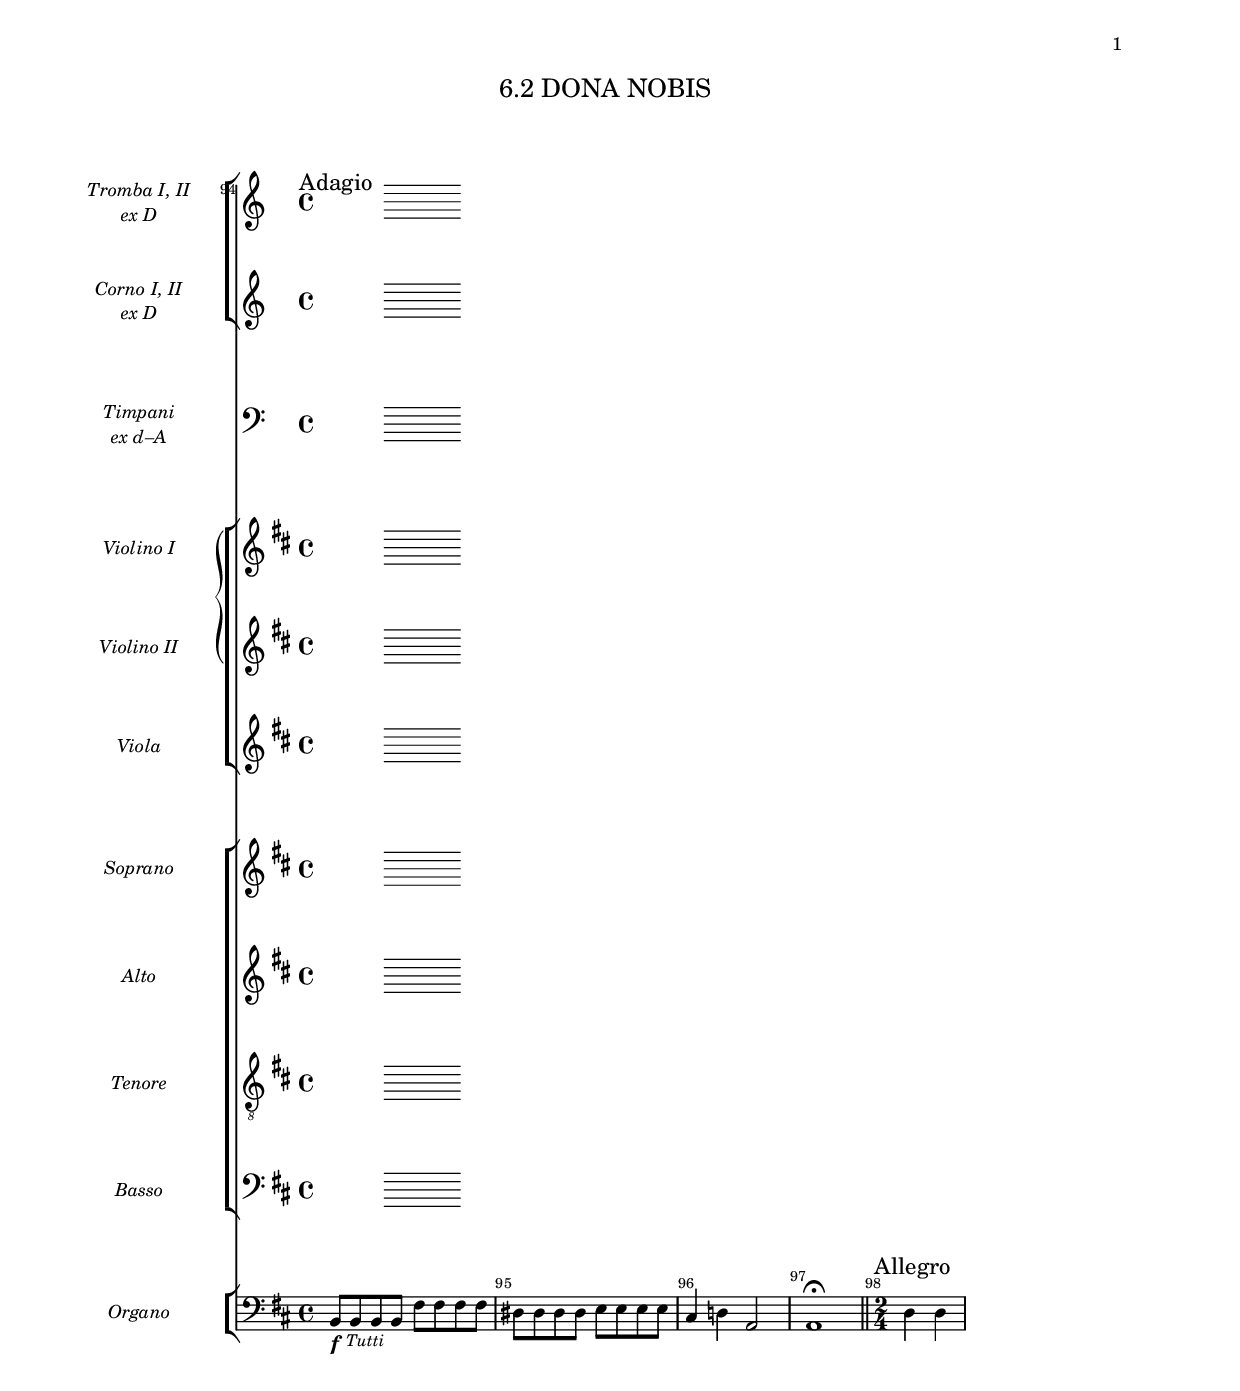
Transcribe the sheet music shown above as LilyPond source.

% (c) 2019 by Wolfgang Esser-Skala.
% This file is licensed under the Creative Commons Attribution-NonCommercial-ShareAlike 4.0 International License.
% To view a copy of this license, visit http://creativecommons.org/licenses/by-nc-sa/4.0/.

\version "2.18.0"

\include "../definitions.ly"

\paper {
	#(set-paper-size "a4" 'portrait)
	two-sided = ##t
	top-margin = 1\cm
	bottom-margin = .5\cm
	outer-margin = 2\cm
	inner-margin = 1.5\cm
	indent = 2.5\cm

	system-system-spacing =
    #'((basic-distance . 30)
       (minimum-distance . 30)
       (padding . -100)
       (stretchability . 0))

	top-system-spacing =
    #'((basic-distance . 20)
       (minimum-distance . 20)
       (padding . -100)
       (stretchability . 0))

	top-markup-spacing =
    #'((basic-distance . 5)
       (minimum-distance . 5)
       (padding . -100)
       (stretchability . 0))

	markup-system-spacing =
    #'((basic-distance . 15)
       (minimum-distance . 15)
       (padding . -100)
       (stretchability . 0))

	last-bottom-spacing =
    #'((basic-distance . 0)
       (minimum-distance . 0)
       (padding . 0)
       (stretchability . 1.0e7))
}

#(set-global-staff-size 15.87)

\book {
% 	\bookpart {
% 		\header {
% 			movement = "1 KYRIE"
% 		}
% 		\score {
% 			<<
% 				\new StaffGroup <<
% 					\new GrandStaff <<
% 						\new Staff {
% 							\set Staff.instrumentName = "Flauto I"
% 							\KyrieFlautoI
% 						}
% 						\new Staff {
% 							\set Staff.instrumentName = "Flauto II"
% 							\KyrieFlautoII
% 						}
% 					>>
% 				>>
% 				\new StaffGroup <<
% 					\new Staff <<
% 						\set Staff.instrumentName = \markup { \center-column { "Corno I, II" "ex G" } }
% 						\partcombine \KyrieCornoI \KyrieCornoII
% 					>>
% 				>>
% 				\new StaffGroup <<
% 					\new GrandStaff \with { \violinGroupDistance } <<
% 						\new Staff {
% 							\set Staff.instrumentName = "Violino I"
% 							\KyrieViolinoI
% 						}
% 						\new Staff {
% 							\set Staff.instrumentName = "Violino II"
% 							\KyrieViolinoII
% 						}
% 					>>
% 					\new Staff {
% 							\set Staff.instrumentName = "Viola"
% 							\KyrieViola
% 						}
% 				>>
% 				\new ChoirStaff <<
% 					\new Staff {
% 						\set Staff.instrumentName = \SopranoIncipit
% 						\override Staff.InstrumentName.self-alignment-Y = ##f
% 						\override Staff.InstrumentName.self-alignment-X = #RIGHT
% 						\new Voice = "Soprano" { \dynamicUp \KyrieSopranoNotes }
% 					}
% 					\new Lyrics \lyricsto Soprano \KyrieSopranoLyrics
% 
% 					\new Staff {
% 						\set Staff.instrumentName = \AltoIncipit
% 						\override Staff.InstrumentName.self-alignment-Y = ##f
% 						\override Staff.InstrumentName.self-alignment-X = #RIGHT
% 						\new Voice = "Alto" { \dynamicUp \KyrieAltoNotes }
% 					}
% 					\new Lyrics \lyricsto Alto \KyrieAltoLyrics
% 
% 					\new Staff {
% 						\set Staff.instrumentName = \TenoreIncipit
% 						\override Staff.InstrumentName.self-alignment-Y = ##f
% 						\override Staff.InstrumentName.self-alignment-X = #RIGHT
% 						\new Voice = "Tenore" { \dynamicUp \KyrieTenoreNotes }
% 					}
% 					\new Lyrics \lyricsto Tenore \KyrieTenoreLyrics
% 
% 					\new Staff {
% 						\set Staff.instrumentName = "Basso"
% 						\new Voice = "Basso" { \dynamicUp \KyrieBassoNotes }
% 					}
% 					\new Lyrics \lyricsto Basso \KyrieBassoLyrics
% 				>>
% 				\new StaffGroup <<
% 					\new Staff {
% 						\set Staff.instrumentName = "Organo"
% 						\KyrieOrgano
% 					}
% 				>>
% 				\new FiguredBass {
% 					\KyrieBassFigures
% 				}
% 			>>
% 			\layout { }
% 			\midi { \tempo 2 = 90 }
% 		}
% 	}
% 	\bookpart {
% 		\header {
% 			movement = "2.1 GLORIA"
% 		}
% 		\score {
% 			<<
% 				\new StaffGroup <<
% 					\new Staff <<
% 						\set Staff.instrumentName = \markup { \center-column { "Tromba I, II" "ex D" } }
% 						\partcombine \GloriaTrombaI \GloriaTrombaII
% 					>>
% 					\new Staff <<
% 						\set Staff.instrumentName = \markup { \center-column { "Corno I, II" "ex D" } }
% 						\partcombine \GloriaCornoI \GloriaCornoII
% 					>>
% 				>>
% 				\new Staff {
% 					\set Staff.instrumentName = \markup { \center-column { "Timpani" "ex d–A" } }
% 					\GloriaTimpani
% 				}
% 				\new StaffGroup <<
% 					\new GrandStaff \with { \violinGroupDistance } <<
% 						\new Staff {
% 							\set Staff.instrumentName = "Violino I"
% 							\GloriaViolinoI
% 						}
% 						\new Staff {
% 							\set Staff.instrumentName = "Violino II"
% 							\GloriaViolinoII
% 						}
% 					>>
% 					\new Staff {
% 						\set Staff.instrumentName = "Viola"
% 						\GloriaViola
% 					}
% 				>>
% 				\new ChoirStaff <<
% 					\new Staff {
% 						\set Staff.instrumentName = "Soprano"
% 						\new Voice = "Soprano" { \dynamicUp \GloriaSopranoNotes }
% 					}
% 					\new Lyrics \lyricsto Soprano \GloriaSopranoLyrics
% 					
% 					\new Staff {
% 						\set Staff.instrumentName = "Alto"
% 						\new Voice = "Alto" { \dynamicUp \GloriaAltoNotes }
% 					}
% 					\new Lyrics \lyricsto Alto \GloriaAltoLyrics
% 					
% 					\new Staff {
% 						\set Staff.instrumentName = "Tenore"
% 						\new Voice = "Tenore" { \dynamicUp \GloriaTenoreNotes }
% 					}
% 					\new Lyrics \lyricsto Tenore \GloriaTenoreLyrics
% 					
% 					\new Staff {
% 						\set Staff.instrumentName = "Basso"
% 						\new Voice = "Basso" { \dynamicUp \GloriaBassoNotes }
% 					}
% 					\new Lyrics \lyricsto Basso \GloriaBassoLyrics
% 				>>
% 				\new StaffGroup <<
% 					\new Staff {
% 						\set Staff.instrumentName = "Organo"
% 						\GloriaOrgano
% 					}
% 				>>
% 				\new FiguredBass {
% 					\GloriaBassFigures
% 				}
% 			>>
% 			\layout { }
% 			\midi { \tempo 4. = 70 }
% 		}
% 	}
% 	\bookpart {
% 		\header {
% 			movement = "2.2 QUI TOLLIS"
% 		}
% 		\score {
% 			<<
% 				\new StaffGroup <<
% 					\new GrandStaff <<
% 						\new Staff {
% 							\set Staff.instrumentName = "Flauto I"
% 							\QuiTollisFlautoI
% 						}
% 						\new Staff {
% 							\set Staff.instrumentName = "Flauto II"
% 							\QuiTollisFlautoII
% 						}
% 					>>
% 				>>
% 				\new StaffGroup <<
% 					\new GrandStaff \with { \violinGroupDistance } <<
% 						\new Staff {
% 							\set Staff.instrumentName = "Violino I"
% 							\QuiTollisViolinoI
% 						}
% 						\new Staff {
% 							\set Staff.instrumentName = "Violino II"
% 							\QuiTollisViolinoII
% 						}
% 					>>
% 					\new Staff {
% 						\set Staff.instrumentName = "Viola"
% 						\QuiTollisViola
% 					}
% 				>>
% 				\new Staff {
% 					\set Staff.instrumentName = \markup { \center-column { "Soprano" "solo" } }
% 					\new Voice = "Soprano" { \dynamicUp \QuiTollisSopranoNotes }
% 				}
% 				\new Lyrics \lyricsto Soprano \QuiTollisSopranoLyrics
% 				\new StaffGroup <<
% 					\new PianoStaff <<
% 						\set PianoStaff.instrumentName = \markup { \center-column { "Organo" "solo" } }
% 						\new Staff = "RH" { \QuiTollisOrganoR }
% 						\new Staff = "LH" { \QuiTollisOrganoL }
% 					>>
% 				>>
% 				\new FiguredBass {
% 					\QuiTollisBassFigures
% 				}
% 				\new StaffGroup <<
% 					\new Staff {
% 						\set Staff.instrumentName = "Bassi"
% 						\QuiTollisViolone
% 					}
% 				>>
% 			>>
% 			\layout { }
% 			\midi { \tempo 4 = 72 }
% 		}
% 	}
% 	\bookpart {
% 		\header {
% 			movement = "2.3 QUONIAM"
% 		}
% 		\score {
% 			<<
% 				\new StaffGroup <<
% 					\new Staff <<
% 						\set Staff.instrumentName = \markup { \center-column { "Tromba I, II" "ex D" } }
% 						\partcombine \QuoniamTrombaI \QuoniamTrombaII
% 					>>
% 					\new Staff <<
% 						\set Staff.instrumentName = \markup { \center-column { "Corno I, II" "ex D" } }
% 						\partcombine \QuoniamCornoI \QuoniamCornoII
% 					>>
% 				>>
% 				\new Staff {
% 					\set Staff.instrumentName = \markup { \center-column { "Timpani" "ex d–A" } }
% 					\QuoniamTimpani
% 				}
% 				\new StaffGroup <<
% 					\new GrandStaff \with { \violinGroupDistance } <<
% 						\new Staff {
% 							\set Staff.instrumentName = "Violino I"
% 							\QuoniamViolinoI
% 						}
% 						\new Staff {
% 							\set Staff.instrumentName = "Violino II"
% 							\QuoniamViolinoII
% 						}
% 					>>
% 					\new Staff {
% 						\set Staff.instrumentName = "Viola"
% 						\QuoniamViola
% 					}
% 				>>
% 				\new ChoirStaff <<
% 					\new Staff {
% 						\set Staff.instrumentName = "Soprano"
% 						\new Voice = "Soprano" { \dynamicUp \QuoniamSopranoNotes }
% 					}
% 					\new Lyrics \lyricsto Soprano \QuoniamSopranoLyrics
% 					
% 					\new Staff {
% 						\set Staff.instrumentName = "Alto"
% 						\new Voice = "Alto" { \dynamicUp \QuoniamAltoNotes }
% 					}
% 					\new Lyrics \lyricsto Alto \QuoniamAltoLyrics
% 					
% 					\new Staff {
% 						\set Staff.instrumentName = "Tenore"
% 						\new Voice = "Tenore" { \dynamicUp \QuoniamTenoreNotes }
% 					}
% 					\new Lyrics \lyricsto Tenore \QuoniamTenoreLyrics
% 					
% 					\new Staff {
% 						\set Staff.instrumentName = "Basso"
% 						\new Voice = "Basso" { \dynamicUp \QuoniamBassoNotes }
% 					}
% 					\new Lyrics \lyricsto Basso \QuoniamBassoLyrics
% 				>>
% 				\new StaffGroup <<
% 					\new Staff {
% 						\set Staff.instrumentName = "Organo"
% 						\QuoniamOrgano
% 					}
% 				>>
% 				\new FiguredBass {
% 					\QuoniamBassFigures
% 				}
% 			>>
% 			\layout { }
% 			\midi { \tempo 4 = 150 }
% 		}
% 	}
% 	\bookpart {
% 		\header {
% 			movement = "3.1 CREDO"
% 		}
% 		\score {
% 			<<
% 				\new StaffGroup <<
% 					\new Staff <<
% 						\set Staff.instrumentName = \markup { \center-column { "Tromba I, II" "ex D" } }
% 						\partcombine \CredoTrombaI \CredoTrombaII
% 					>>
% 					\new Staff <<
% 						\set Staff.instrumentName = \markup { \center-column { "Corno I, II" "ex D" } }
% 						\partcombine \CredoCornoI \CredoCornoII
% 					>>
% 				>>
% 				\new Staff {
% 					\set Staff.instrumentName = \markup { \center-column { "Timpani" "ex d–A" } }
% 					\CredoTimpani
% 				}
% 				\new StaffGroup <<
% 					\new GrandStaff \with { \violinGroupDistance } <<
% 						\new Staff {
% 							\set Staff.instrumentName = "Violino I"
% 							\CredoViolinoI
% 						}
% 						\new Staff {
% 							\set Staff.instrumentName = "Violino II"
% 							\CredoViolinoII
% 						}
% 					>>
% 					\new Staff {
% 						\set Staff.instrumentName = "Viola"
% 						\CredoViola
% 					}
% 				>>
% 				\new ChoirStaff <<
% 					\new Staff {
% 						\set Staff.instrumentName = "Soprano"
% 						\new Voice = "Soprano" { \dynamicUp \CredoSopranoNotes }
% 					}
% 					\new Lyrics \lyricsto Soprano \CredoSopranoLyrics
% 					
% 					\new Staff {
% 						\set Staff.instrumentName = "Alto"
% 						\new Voice = "Alto" { \dynamicUp \CredoAltoNotes }
% 					}
% 					\new Lyrics \lyricsto Alto \CredoAltoLyrics
% 					
% 					\new Staff {
% 						\set Staff.instrumentName = "Tenore"
% 						\new Voice = "Tenore" { \dynamicUp \CredoTenoreNotes }
% 					}
% 					\new Lyrics \lyricsto Tenore \CredoTenoreLyrics
% 					
% 					\new Staff {
% 						\set Staff.instrumentName = "Basso"
% 						\new Voice = "Basso" { \dynamicUp \CredoBassoNotes }
% 					}
% 					\new Lyrics \lyricsto Basso \CredoBassoLyrics
% 				>>
% 				\new StaffGroup <<
% 					\new Staff {
% 						\set Staff.instrumentName = "Organo"
% 						\CredoOrgano
% 					}
% 				>>
% 				\new FiguredBass {
% 					\CredoBassFigures
% 				}
% 			>>
% 			\layout { }
% 			\midi { \tempo 4 = 120 }
% 		}
% 	}
% 	\bookpart {
% 		\header {
% 			movement = "3.2 ET INCARNATUS EST"
% 		}
% 		\score {
% 			<<
% 				\new StaffGroup <<
% 					\new GrandStaff <<
% 						\new Staff {
% 							\set Staff.instrumentName = "Flauto I"
% 							\EtIncarnatusFlautoI
% 						}
% 						\new Staff {
% 							\set Staff.instrumentName = "Flauto II"
% 							\EtIncarnatusFlautoII
% 						}
% 					>>
% 				>>
% 				\new StaffGroup <<
% 					\new Staff <<
% 						\set Staff.instrumentName = \markup { \center-column { "Corno I, II" "ex G" } }
% 						\partcombine \EtIncarnatusCornoI \EtIncarnatusCornoII
% 					>>
% 				>>
% 				\new StaffGroup <<
% 					\new GrandStaff \with { \violinGroupDistance } <<
% 						\new Staff {
% 							\set Staff.instrumentName = "Violino I"
% 							\EtIncarnatusViolinoI
% 						}
% 						\new Staff {
% 							\set Staff.instrumentName = "Violino II"
% 							\EtIncarnatusViolinoII
% 						}
% 					>>
% 					\new Staff {
% 						\set Staff.instrumentName = "Viola"
% 						\EtIncarnatusViola
% 					}
% 				>>
% 				\new ChoirStaff <<
% 					\new Staff {
% 						\set Staff.instrumentName = \markup { \center-column { "Soprano" "solo" } }
% 						\new Voice = "Soprano" { \dynamicUp \EtIncarnatusSopranoNotes }
% 					}
% 					\new Lyrics \lyricsto Soprano \EtIncarnatusSopranoLyrics
% 					\new Staff {
% 						\set Staff.instrumentName = \markup { \center-column { "Alto" "solo" } }
% 						\new Voice = "Alto" { \dynamicUp \EtIncarnatusAltoNotes }
% 					}
% 					\new Lyrics \lyricsto Alto \EtIncarnatusAltoLyrics
% 				>>
% 				\new StaffGroup <<
% 					\new PianoStaff <<
% 						\set PianoStaff.instrumentName = \markup { \center-column { "Organo" "solo" } }
% 						\new Staff = "RH" { \EtIncarnatusOrganoR }
% 						\new Staff = "LH" { \EtIncarnatusOrganoL }
% 					>>
% 				>>
% 				\new FiguredBass {
% 					\EtIncarnatusBassFigures
% 				}
% 				\new StaffGroup <<
% 					\new Staff {
% 						\set Staff.instrumentName = "Bassi"
% 						\EtIncarnatusViolone
% 					}
% 				>>
% 			>>
% 			\layout { }
% 			\midi { \tempo 4 = 90 }
% 		}
% 	}
% 	\bookpart {
% 		\header {
% 			movement = "3.3 ET RESURREXIT"
% 		}
% 		\score {
% 			<<
% 				\new StaffGroup <<
% 					\new Staff <<
% 						\set Staff.instrumentName = \markup { \center-column { "Tromba I, II" "ex D" } }
% 						\partcombine \EtResurrexitTrombaI \EtResurrexitTrombaII
% 					>>
% 					\new Staff <<
% 						\set Staff.instrumentName = \markup { \center-column { "Corno I, II" "ex D" } }
% 						\partcombine \EtResurrexitCornoI \EtResurrexitCornoII
% 					>>
% 				>>
% 				\new Staff {
% 					\set Staff.instrumentName = \markup { \center-column { "Timpani" "ex d–A" } }
% 					\EtResurrexitTimpani
% 				}
% 				\new StaffGroup <<
% 					\new GrandStaff \with { \violinGroupDistance } <<
% 						\new Staff {
% 							\set Staff.instrumentName = "Violino I"
% 							\EtResurrexitViolinoI
% 						}
% 						\new Staff {
% 							\set Staff.instrumentName = "Violino II"
% 							\EtResurrexitViolinoII
% 						}
% 					>>
% 					\new Staff {
% 						\set Staff.instrumentName = "Viola"
% 						\EtResurrexitViola
% 					}
% 				>>
% 				\new ChoirStaff <<
% 					\new Staff {
% 						\set Staff.instrumentName = "Soprano"
% 						\new Voice = "Soprano" { \dynamicUp \EtResurrexitSopranoNotes }
% 					}
% 					\new Lyrics \lyricsto Soprano \EtResurrexitSopranoLyrics
% 					
% 					\new Staff {
% 						\set Staff.instrumentName = "Alto"
% 						\new Voice = "Alto" { \dynamicUp \EtResurrexitAltoNotes }
% 					}
% 					\new Lyrics \lyricsto Alto \EtResurrexitAltoLyrics
% 					
% 					\new Staff {
% 						\set Staff.instrumentName = "Tenore"
% 						\new Voice = "Tenore" { \dynamicUp \EtResurrexitTenoreNotes }
% 					}
% 					\new Lyrics \lyricsto Tenore \EtResurrexitTenoreLyrics
% 					
% 					\new Staff {
% 						\set Staff.instrumentName = "Basso"
% 						\new Voice = "Basso" { \dynamicUp \EtResurrexitBassoNotes }
% 					}
% 					\new Lyrics \lyricsto Basso \EtResurrexitBassoLyrics
% 				>>
% 				\new StaffGroup <<
% 					\new Staff {
% 						\set Staff.instrumentName = "Organo"
% 						\EtResurrexitOrgano
% 					}
% 				>>
% 				\new FiguredBass {
% 					\EtResurrexitBassFigures
% 				}
% 			>>
% 			\layout { }
% 			\midi { \tempo 4 = 120 }
% 		}
% 	}
% 	\bookpart {
% 		\header {
% 			movement = "4 SANCTUS"
% 		}
% 		\score {
% 			<<
% 				\new StaffGroup <<
% 					\new Staff <<
% 						\set Staff.instrumentName = \markup { \center-column { "Tromba I, II" "ex D" } }
% 						\partcombine \SanctusTrombaI \SanctusTrombaII
% 					>>
% 					\new Staff <<
% 						\set Staff.instrumentName = \markup { \center-column { "Corno I, II" "ex D" } }
% 						\partcombine \SanctusCornoI \SanctusCornoII
% 					>>
% 				>>
% 				\new Staff {
% 					\set Staff.instrumentName = \markup { \center-column { "Timpani" "ex d–A" } }
% 					\SanctusTimpani
% 				}
% 				\new StaffGroup <<
% 					\new GrandStaff \with { \violinGroupDistance } <<
% 						\new Staff {
% 							\set Staff.instrumentName = "Violino I"
% 							\SanctusViolinoI
% 						}
% 						\new Staff {
% 							\set Staff.instrumentName = "Violino II"
% 							\SanctusViolinoII
% 						}
% 					>>
% 					\new Staff {
% 						\set Staff.instrumentName = "Viola"
% 						\SanctusViola
% 					}
% 				>>
% 				\new ChoirStaff <<
% 					\new Staff {
% 						\set Staff.instrumentName = "Soprano"
% 						\new Voice = "Soprano" { \dynamicUp \SanctusSopranoNotes }
% 					}
% 					\new Lyrics \lyricsto Soprano \SanctusSopranoLyrics
% 					
% 					\new Staff {
% 						\set Staff.instrumentName = "Alto"
% 						\new Voice = "Alto" { \dynamicUp \SanctusAltoNotes }
% 					}
% 					\new Lyrics \lyricsto Alto \SanctusAltoLyrics
% 					
% 					\new Staff {
% 						\set Staff.instrumentName = "Tenore"
% 						\new Voice = "Tenore" { \dynamicUp \SanctusTenoreNotes }
% 					}
% 					\new Lyrics \lyricsto Tenore \SanctusTenoreLyrics
% 					
% 					\new Staff {
% 						\set Staff.instrumentName = "Basso"
% 						\new Voice = "Basso" { \dynamicUp \SanctusBassoNotes }
% 					}
% 					\new Lyrics \lyricsto Basso \SanctusBassoLyrics
% 				>>
% 				\new StaffGroup <<
% 					\new Staff {
% 						\set Staff.instrumentName = "Organo"
% 						\SanctusOrgano
% 					}
% 				>>
% 				\new FiguredBass {
% 					\SanctusBassFigures
% 				}
% 			>>
% 			\layout { }
% 			\midi { \tempo 4. = 80 }
% 		}
% 	}
% 	\bookpart {
% 		\header {
% 			movement = "5 BENEDICTUS"
% 		}
% 		\paper {
% 			systems-per-page = #2
% 			system-system-spacing.basic-distance = #20
% 			system-system-spacing.minimum-distance = #20
% 			top-system-spacing.basic-distance = #10
% 			top-system-spacing.minimum-distance = #10
% 			top-markup-spacing.basic-distance = #0
% 			top-markup-spacing.minimum-distance = #0
% 			markup-system-spacing.basic-distance = #10
% 			markup-system-spacing.minimum-distance = #10
% 		}
% 		\score {
% 			<<
% 				\new StaffGroup <<
% 					\new GrandStaff <<
% 						\new Staff {
% 							\set Staff.instrumentName = "Flauto I"
% 							\BenedictusFlautoI
% 						}
% 						\new Staff {
% 							\set Staff.instrumentName = "Flauto II"
% 							\BenedictusFlautoII
% 						}
% 					>>
% 				>>
% 				\new StaffGroup <<
% 					\new GrandStaff \with { \violinGroupDistance } <<
% 						\new Staff {
% 							\set Staff.instrumentName = "Violino I"
% 							\BenedictusViolinoI
% 						}
% 						\new Staff {
% 							\set Staff.instrumentName = "Violino II"
% 							\BenedictusViolinoII
% 						}
% 					>>
% 					\new Staff {
% 						\set Staff.instrumentName = "Viola"
% 						\BenedictusViola
% 					}
% 				>>
% 				\new Staff {
% 					\set Staff.instrumentName = \markup { \center-column { "Soprano" "solo" } }
% 					\new Voice = "Soprano" { \dynamicUp \BenedictusSopranoNotes }
% 				}
% 				\new Lyrics \lyricsto Soprano \BenedictusSopranoLyrics
% 				\new StaffGroup <<
% 					\new Staff {
% 						\set Staff.instrumentName = "Organo"
% 						\BenedictusOrgano
% 					}
% 				>>
% 				\new FiguredBass {
% 					\BenedictusBassFigures
% 				}
% 			>>
% 			\layout { }
% 			\midi { \tempo 4. = 40 }
% 		}
% 	}
% 	\bookpart {
% 		\header {
% 			movement = "6.1 AGNUS DEI"
% 		}
% 		\score {
% 			<<
% 				\new StaffGroup <<
% 					\new GrandStaff <<
% 						\new Staff {
% 							\set Staff.instrumentName = "Flauto I"
% 							\AgnusDeiFlautoI
% 						}
% 						\new Staff {
% 							\set Staff.instrumentName = "Flauto II"
% 							\AgnusDeiFlautoII
% 						}
% 					>>
% 				>>
% 				\new StaffGroup <<
% 					\new Staff <<
% 						\set Staff.instrumentName = \markup { \center-column { "Corno I, II" "ex D" } }
% 						\partcombine \AgnusDeiCornoI \AgnusDeiCornoII
% 					>>
% 				>>
% 				\new StaffGroup <<
% 					\new GrandStaff \with { \violinGroupDistance } <<
% 						\new Staff {
% 							\set Staff.instrumentName = "Violino I"
% 							\AgnusDeiViolinoI
% 						}
% 						\new Staff {
% 							\set Staff.instrumentName = "Violino II"
% 							\AgnusDeiViolinoII
% 						}
% 					>>
% 					\new Staff {
% 						\set Staff.instrumentName = "Viola"
% 						\AgnusDeiViola
% 					}
% 				>>
% 				\new ChoirStaff <<
% 					\new Staff {
% 						\set Staff.instrumentName = \markup { \center-column { "Alto" "solo" } }
% 						\new Voice = "Alto" { \dynamicUp \AgnusDeiAltoNotes }
% 					}
% 					\new Lyrics \lyricsto Alto \AgnusDeiAltoLyrics
% 					
% 					\new Staff {
% 						\set Staff.instrumentName = \markup { \center-column { "Tenore" "solo" } }
% 						\new Voice = "Tenore" { \dynamicUp \AgnusDeiTenoreNotes }
% 					}
% 					\new Lyrics \lyricsto Tenore \AgnusDeiTenoreLyrics
% 					
% 					\new Staff {
% 						\set Staff.instrumentName = \markup { \center-column { "Basso" "solo" } }
% 						\new Voice = "Basso" { \dynamicUp \AgnusDeiBassoNotes }
% 					}
% 					\new Lyrics \lyricsto Basso \AgnusDeiBassoLyrics
% 				>>
% 				\new StaffGroup <<
% 					\new Staff {
% 						\set Staff.instrumentName = "Organo"
% 						\AgnusDeiOrgano
% 					}
% 				>>
% 				\new FiguredBass {
% 					\AgnusDeiBassFigures
% 				}
% 			>>
% 			\layout { }
% 			\midi { \tempo 4 = 80 }
% 		}
% 	}
	\bookpart {
		\header {
			movement = "6.2 DONA NOBIS"
		}
		\score {
			<<
				\new StaffGroup <<
					\new Staff <<
						\set Staff.instrumentName = \markup { \center-column { "Tromba I, II" "ex D" } }
						\partcombine \DonaNobisTrombaI \DonaNobisTrombaII
					>>
					\new Staff <<
						\set Staff.instrumentName = \markup { \center-column { "Corno I, II" "ex D" } }
						\partcombine \DonaNobisCornoI \DonaNobisCornoII
					>>
				>>
				\new Staff {
					\set Staff.instrumentName = \markup { \center-column { "Timpani" "ex d–A" } }
					\DonaNobisTimpani
				}
				\new StaffGroup <<
					\new GrandStaff \with { \violinGroupDistance } <<
						\new Staff {
							\set Staff.instrumentName = "Violino I"
							\DonaNobisViolinoI
						}
						\new Staff {
							\set Staff.instrumentName = "Violino II"
							\DonaNobisViolinoII
						}
					>>
					\new Staff {
						\set Staff.instrumentName = "Viola"
						\DonaNobisViola
					}
				>>
				\new ChoirStaff <<
					\new Staff {
						\set Staff.instrumentName = "Soprano"
						\new Voice = "Soprano" { \dynamicUp \DonaNobisSopranoNotes }
					}
					\new Lyrics \lyricsto Soprano \DonaNobisSopranoLyrics
					
					\new Staff {
						\set Staff.instrumentName = "Alto"
						\new Voice = "Alto" { \dynamicUp \DonaNobisAltoNotes }
					}
					\new Lyrics \lyricsto Alto \DonaNobisAltoLyrics
					
					\new Staff {
						\set Staff.instrumentName = "Tenore"
						\new Voice = "Tenore" { \dynamicUp \DonaNobisTenoreNotes }
					}
					\new Lyrics \lyricsto Tenore \DonaNobisTenoreLyrics
					
					\new Staff {
						\set Staff.instrumentName = "Basso"
						\new Voice = "Basso" { \dynamicUp \DonaNobisBassoNotes }
					}
					\new Lyrics \lyricsto Basso \DonaNobisBassoLyrics
				>>
				\new StaffGroup <<
					\new Staff {
						\set Staff.instrumentName = "Organo"
						\DonaNobisOrgano
					}
				>>
				\new FiguredBass {
					\DonaNobisBassFigures
				}
			>>
			\layout { }
			\midi { \tempo 4. = 80 }
		}
	}
}